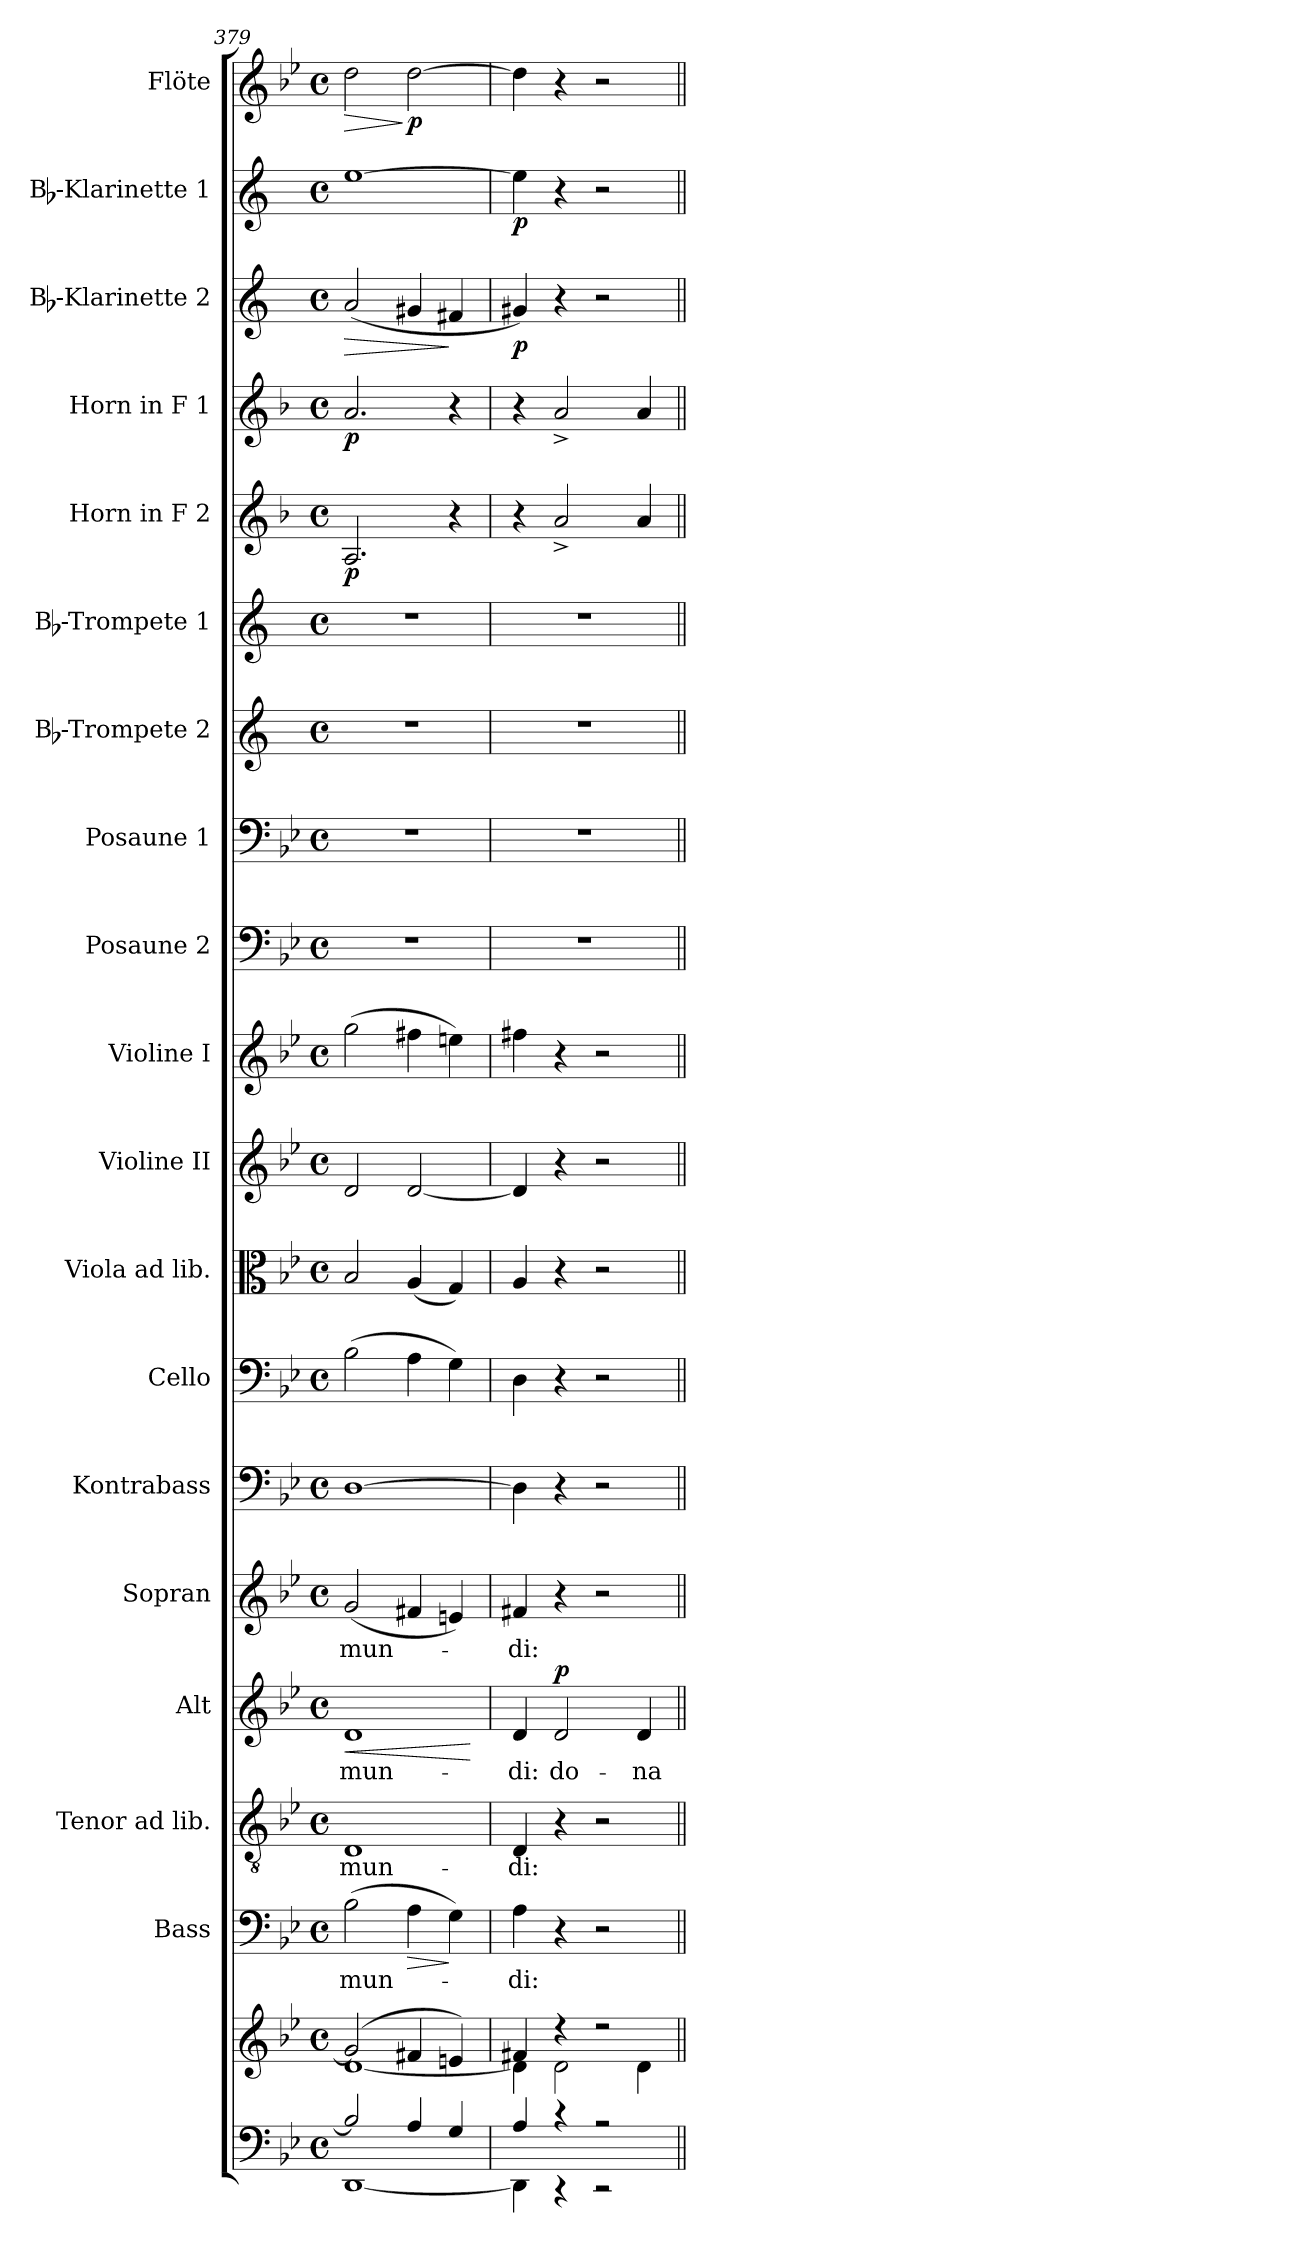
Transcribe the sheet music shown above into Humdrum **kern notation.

**kern	**kern	**kern	**text	**dynam	**kern	**text	**kern	**text	**dynam	**kern	**text	**kern	**kern	**kern	**kern	**kern	**kern	**kern	**kern	**kern	**kern	**dynam	**kern	**dynam	**kern	**dynam	**kern	**dynam	**kern	**dynam
*part19	*part19	*part18	*part18	*part18	*part17	*part17	*part16	*part16	*part16	*part15	*part15	*part14	*part13	*part12	*part11	*part10	*part9	*part8	*part7	*part6	*part5	*part5	*part4	*part4	*part3	*part3	*part2	*part2	*part1	*part1
*staff20	*staff19	*staff18	*staff18	*staff18	*staff17	*staff17	*staff16	*staff16	*staff16	*staff15	*staff15	*staff14	*staff13	*staff12	*staff11	*staff10	*staff9	*staff8	*staff7	*staff6	*staff5	*staff5	*staff4	*staff4	*staff3	*staff3	*staff2	*staff2	*staff1	*staff1
*	*	*I"Bass	*	*	*I"Tenor ad lib.	*	*I"Alt	*	*	*I"Sopran	*	*I"Kontrabass	*I"Cello	*I"Viola ad lib.	*I"Violine II	*I"Violine I	*I"Posaune 2	*I"Posaune 1	*I"Bb-Trompete 2	*I"Bb-Trompete 1	*I"Horn in F 2	*	*I"Horn in F 1	*	*I"Bb-Klarinette 2	*	*I"Bb-Klarinette 1	*	*I"Flöte	*
*	*	*I'B.	*	*	*I'T.	*	*I'A.	*	*	*I'S.	*	*I'Kb.	*	*I'Vla.	*I'Vl. II	*I'Vl. I	*I'Pos. 2	*I'Pos. 1	*I'Bb Trp. 2	*I'Bb Trp. 1	*	*	*	*	*I'Bb Kl. 2	*	*I'Bb Kl. 1	*	*I'Fl.	*
*clefF4	*clefG2	*clefF4	*	*	*clefGv2	*	*clefG2	*	*	*clefG2	*	*clefF4	*clefF4	*clefC3	*clefG2	*clefG2	*clefF4	*clefF4	*clefG2	*clefG2	*clefG2	*	*clefG2	*	*clefG2	*	*clefG2	*	*clefG2	*
*	*	*	*	*	*	*	*	*	*	*	*	*ITrd7c12	*	*	*	*	*	*	*ITrd1c2	*ITrd1c2	*ITrd4c7	*	*ITrd4c7	*	*ITrd1c2	*	*ITrd1c2	*	*	*
*k[b-e-]	*k[b-e-]	*k[b-e-]	*	*	*k[b-e-]	*	*k[b-e-]	*	*	*k[b-e-]	*	*k[b-e-]	*k[b-e-]	*k[b-e-]	*k[b-e-]	*k[b-e-]	*k[b-e-]	*k[b-e-]	*k[b-e-]	*k[b-e-]	*k[b-e-]	*	*k[b-e-]	*	*k[b-e-]	*	*k[b-e-]	*	*k[b-e-]	*
*B-:	*B-:	*B-:	*	*	*B-:	*	*B-:	*	*	*B-:	*	*B-:	*B-:	*B-:	*B-:	*B-:	*B-:	*B-:	*B-:	*B-:	*B-:	*	*B-:	*	*B-:	*	*B-:	*	*B-:	*
*M4/4	*M4/4	*M4/4	*	*	*M4/4	*	*M4/4	*	*	*M4/4	*	*M4/4	*M4/4	*M4/4	*M4/4	*M4/4	*M4/4	*M4/4	*M4/4	*M4/4	*M4/4	*	*M4/4	*	*M4/4	*	*M4/4	*	*M4/4	*
*met(c)	*met(c)	*met(c)	*	*	*met(c)	*	*met(c)	*	*	*met(c)	*	*met(c)	*met(c)	*met(c)	*met(c)	*met(c)	*met(c)	*met(c)	*met(c)	*met(c)	*met(c)	*	*met(c)	*	*met(c)	*	*met(c)	*	*met(c)	*
=379	=379	=379	=379	=379	=379	=379	=379	=379	=379	=379	=379	=379	=379	=379	=379	=379	=379	=379	=379	=379	=379	=379	=379	=379	=379	=379	=379	=379	=379	=379
*^	*^	*	*	*	*	*	*	*	*	*	*	*	*	*	*	*	*	*	*	*	*	*	*	*	*	*	*	*	*	*
!	!	!	!	!	!LO:LY:b	!	!	!LO:LY:b	!	!LO:LY:b	!LO:HP:b	!	!	!	!	!	!	!	!	!	!	!	!	!	!	!	!	!	!	!	!	!
!	!	!	!	!	!	!	!	!	!	!	!LO:HP:n=1:b	!	!LO:LY:b	!	!	!	!	!	!	!	!	!	!	!LO:DY:b	!	!LO:DY:b	!	!LO:HP:b	!	!	!	!LO:HP:b
2B-/]	[<1DD	(2g/]	[<1d	(>2B-\	mun-	.	1D	mun-	1d	mun-	< >	(<2g/	mun-	[1DD	(>2B-\	2B-/	2d/	(>2gg\	1r	1r	1r	1r	2.D/	p	2.d/	p	(<2g/	>	[1dd	.	2dd\	>
!	!	!	!	!	!	!LO:HP:b	!	!	!	!	!	!	!	!	!	!	!	!	!	!	!	!	!	!	!	!	!	!	!	!	!	!LO:DY:n=1:b
4A/	.	4f#X/	.	4A\	.	>	.	.	.	.	.	4f#X/	.	.	4A\	(<4A/	[2d/	4ff#X\	.	.	.	.	.	.	.	.	4f#X/	.	.	.	[2dd\	] p
4G/	.	4en/)	.	4G\)	.	]	.	.	.	.	.	4en/)	.	.	4G\)	4G/)	.	4een\)	.	.	.	.	4r	.	4r	.	4en/	]	.	.	.	.
*v	*v	*	*	*	*	*	*	*	*	*	*	*	*	*	*	*	*	*	*	*	*	*	*	*	*	*	*	*	*	*	*	*
*	*v	*v	*	*	*	*	*	*	*	*	*	*	*	*	*	*	*	*	*	*	*	*	*	*	*	*	*	*	*	*	*
.	.	.	.	.	.	.	.	.	[	.	.	.	.	.	.	.	.	.	.	.	.	.	.	.	.	.	.	.	.	.
=380	=380	=380	=380	=380	=380	=380	=380	=380	=380	=380	=380	=380	=380	=380	=380	=380	=380	=380	=380	=380	=380	=380	=380	=380	=380	=380	=380	=380	=380	=380
*^	*^	*	*	*	*	*	*	*	*	*	*	*	*	*	*	*	*	*	*	*	*	*	*	*	*	*	*	*	*	*
!	!	!	!	!	!LO:LY:b	!	!	!LO:LY:b	!	!LO:LY:b	!	!	!LO:LY:b	!	!	!	!	!	!	!	!	!	!	!	!	!	!	!LO:DY:b	!	!LO:DY:b	!	!
4A/	4DD\]	4f#X/	4d\]	4A\	-di:	.	4D/	-di:	4d/	-di:	.	4f#X/	-di:	4DD\]	4D\	4A/	4d/]	4ff#X\	1r	1r	1r	1r	4r	.	4r	.	4f#X/)	p	4dd\]	p	4dd\]	.
!	!	!	!	!	!	!	!	!	!	!LO:LY:b	!LO:DY:n=1:a	!	!	!	!	!	!	!	!	!	!	!	!	!	!	!	!	!	!	!	!	!
4r	4r	4r	2d\	4r	.	.	4r	.	2d/	do-	] p	4r	.	4r	4r	4r	4r	4r	.	.	.	.	2d^</	.	2d^</	.	4r	.	4r	.	4r	.
2r	2r	2r	.	2r	.	.	2r	.	.	.	.	2r	.	2r	2r	2r	2r	2r	.	.	.	.	.	.	.	.	2r	.	2r	.	2r	.
!	!	!	!	!	!	!	!	!	!	!LO:LY:b	!	!	!	!	!	!	!	!	!	!	!	!	!	!	!	!	!	!	!	!	!	!
.	.	.	4d\	.	.	.	.	.	4d/	-na	.	.	.	.	.	.	.	.	.	.	.	.	4d/	.	4d/	.	.	.	.	.	.	.
*v	*v	*	*	*	*	*	*	*	*	*	*	*	*	*	*	*	*	*	*	*	*	*	*	*	*	*	*	*	*	*	*	*
*	*v	*v	*	*	*	*	*	*	*	*	*	*	*	*	*	*	*	*	*	*	*	*	*	*	*	*	*	*	*	*	*
=||	=||	=||	=||	=||	=||	=||	=||	=||	=||	=||	=||	=||	=||	=||	=||	=||	=||	=||	=||	=||	=||	=||	=||	=||	=||	=||	=||	=||	=||	=||
*-	*-	*-	*-	*-	*-	*-	*-	*-	*-	*-	*-	*-	*-	*-	*-	*-	*-	*-	*-	*-	*-	*-	*-	*-	*-	*-	*-	*-	*-	*-
